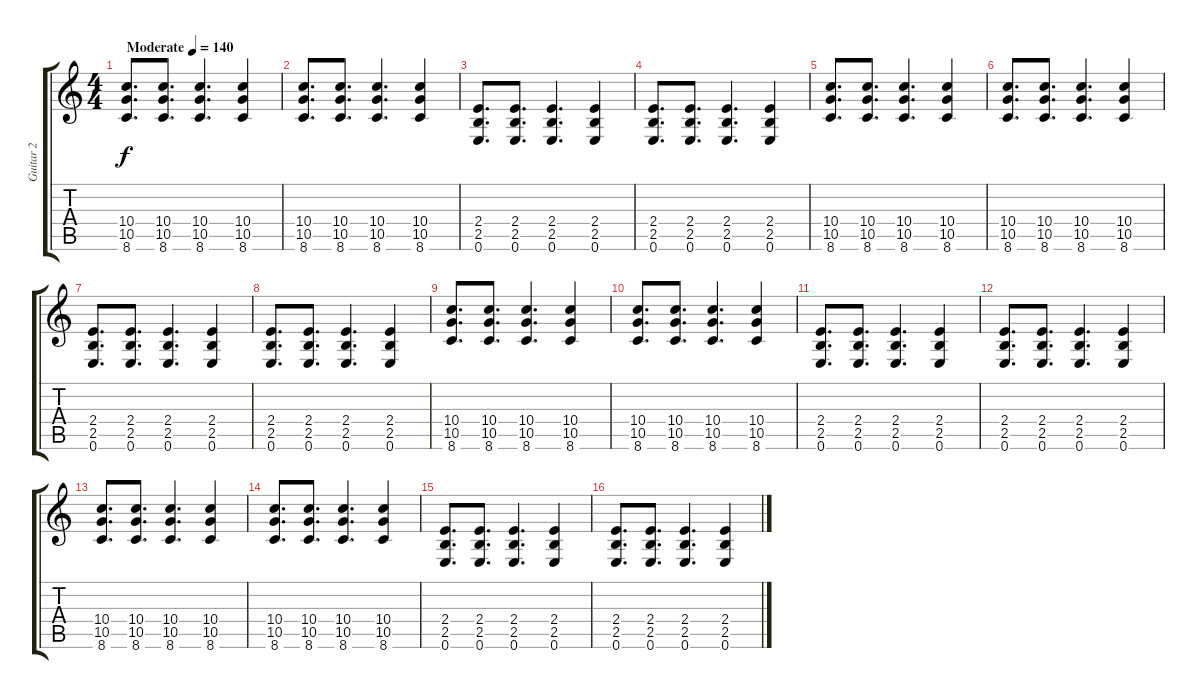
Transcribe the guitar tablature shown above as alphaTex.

\track ("Guitar 2" "Guitar 2") {instrument distortionguitar}
\staff {score tabs}
\tuning (E4 B3 G3 D3 A2 E2) {hide}
\ts (4 4)
\tempo (140 "Moderate")
\clef g2
\ks c
(10.4 10.5 8.6).8{d dy f instrument distortionguitar} (10.4 10.5 8.6).8{d} (10.4 10.5 8.6).4{d} (10.4 10.5 8.6).4 |
(10.4 10.5 8.6).8{d} (10.4 10.5 8.6).8{d} (10.4 10.5 8.6).4{d} (10.4 10.5 8.6).4 |
(2.4 2.5 0.6).8{d} (2.4 2.5 0.6).8{d} (2.4 2.5 0.6).4{d} (2.4 2.5 0.6).4 |
(2.4 2.5 0.6).8{d} (2.4 2.5 0.6).8{d} (2.4 2.5 0.6).4{d} (2.4 2.5 0.6).4 |
(10.4 10.5 8.6).8{d} (10.4 10.5 8.6).8{d} (10.4 10.5 8.6).4{d} (10.4 10.5 8.6).4 |
(10.4 10.5 8.6).8{d} (10.4 10.5 8.6).8{d} (10.4 10.5 8.6).4{d} (10.4 10.5 8.6).4 |
(2.4 2.5 0.6).8{d} (2.4 2.5 0.6).8{d} (2.4 2.5 0.6).4{d} (2.4 2.5 0.6).4 |
(2.4 2.5 0.6).8{d} (2.4 2.5 0.6).8{d} (2.4 2.5 0.6).4{d} (2.4 2.5 0.6).4 |
(10.4 10.5 8.6).8{d} (10.4 10.5 8.6).8{d} (10.4 10.5 8.6).4{d} (10.4 10.5 8.6).4 |
(10.4 10.5 8.6).8{d} (10.4 10.5 8.6).8{d} (10.4 10.5 8.6).4{d} (10.4 10.5 8.6).4 |
(2.4 2.5 0.6).8{d} (2.4 2.5 0.6).8{d} (2.4 2.5 0.6).4{d} (2.4 2.5 0.6).4 |
(2.4 2.5 0.6).8{d} (2.4 2.5 0.6).8{d} (2.4 2.5 0.6).4{d} (2.4 2.5 0.6).4 |
(10.4 10.5 8.6).8{d} (10.4 10.5 8.6).8{d} (10.4 10.5 8.6).4{d} (10.4 10.5 8.6).4 |
(10.4 10.5 8.6).8{d} (10.4 10.5 8.6).8{d} (10.4 10.5 8.6).4{d} (10.4 10.5 8.6).4 |
(2.4 2.5 0.6).8{d} (2.4 2.5 0.6).8{d} (2.4 2.5 0.6).4{d} (2.4 2.5 0.6).4 |
(2.4 2.5 0.6).8{d} (2.4 2.5 0.6).8{d} (2.4 2.5 0.6).4{d} (2.4 2.5 0.6).4
